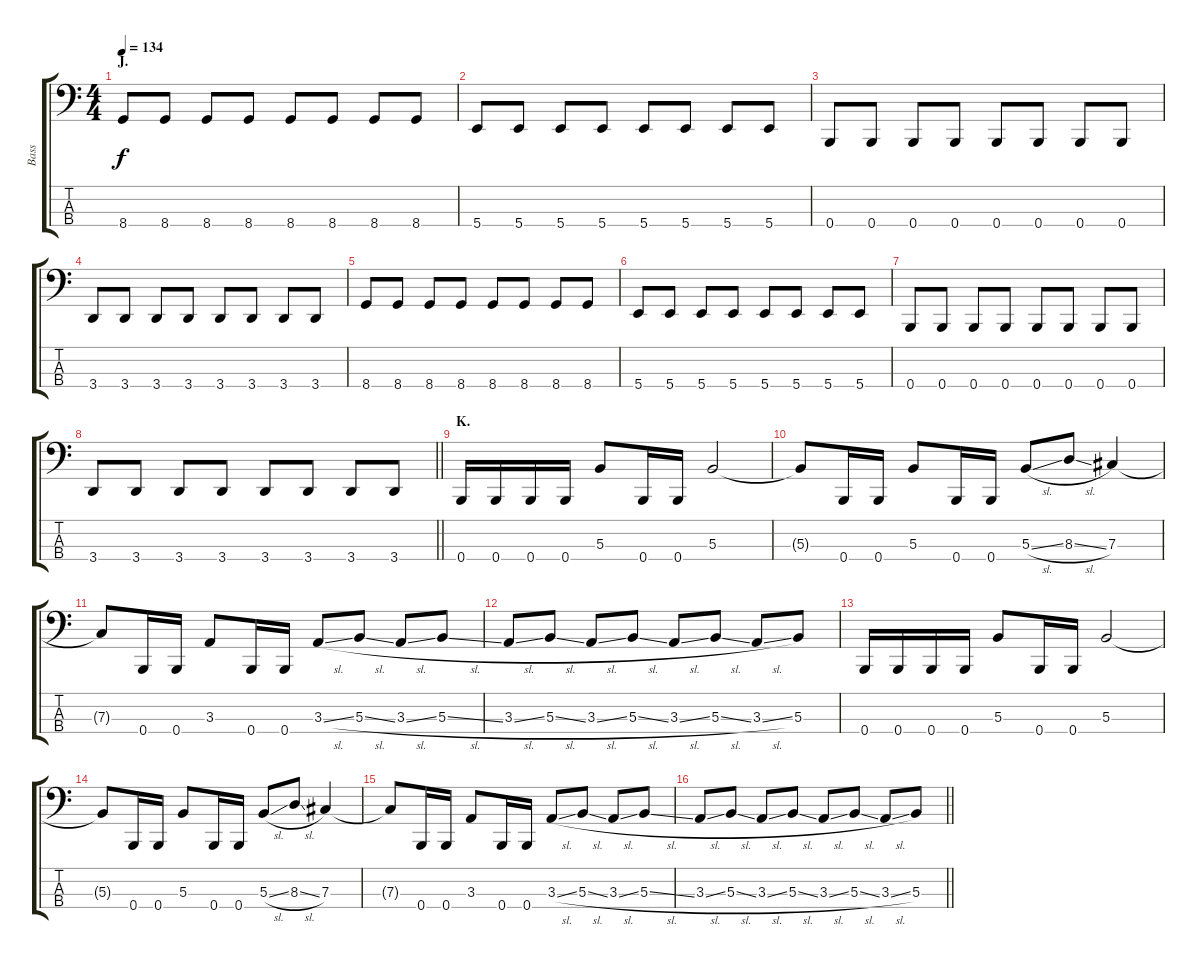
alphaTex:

\track ("Bass" "Bass") {instrument electricbasspick}
\staff {score tabs}
\tuning (E2 B1 Gb1 B0) {hide}
\ts (4 4)
\section ("" "J.")
\tempo 134
\clef f4
\ks c
8.4.8{dy f} 8.4.8 8.4.8 8.4.8 8.4.8 8.4.8 8.4.8 8.4.8 |
5.4.8 5.4.8 5.4.8 5.4.8 5.4.8 5.4.8 5.4.8 5.4.8 |
0.4.8 0.4.8 0.4.8 0.4.8 0.4.8 0.4.8 0.4.8 0.4.8 |
3.4.8 3.4.8 3.4.8 3.4.8 3.4.8 3.4.8 3.4.8 3.4.8 |
8.4.8 8.4.8 8.4.8 8.4.8 8.4.8 8.4.8 8.4.8 8.4.8 |
5.4.8 5.4.8 5.4.8 5.4.8 5.4.8 5.4.8 5.4.8 5.4.8 |
0.4.8 0.4.8 0.4.8 0.4.8 0.4.8 0.4.8 0.4.8 0.4.8 |
\barLineRight lightlight
3.4.8 3.4.8 3.4.8 3.4.8 3.4.8 3.4.8 3.4.8 3.4.8 |
\section ("" "K.")
0.4.16 0.4.16 0.4.16 0.4.16 5.3.8 0.4.16 0.4.16 5.3.2 |
5.3{t}.8 0.4.16 0.4.16 5.3.8 0.4.16 0.4.16 5.3{sl}.8 8.3{sl}.8 7.3.4 |
7.3{t}.8 0.4.16 0.4.16 3.3.8 0.4.16 0.4.16 3.3{sl}.8 5.3{sl}.8 3.3{sl}.8 5.3{sl}.8 |
3.3{sl}.8 5.3{sl}.8 3.3{sl}.8 5.3{sl}.8 3.3{sl}.8 5.3{sl}.8 3.3{sl}.8 5.3.8 |
0.4.16 0.4.16 0.4.16 0.4.16 5.3.8 0.4.16 0.4.16 5.3.2 |
5.3{t}.8 0.4.16 0.4.16 5.3.8 0.4.16 0.4.16 5.3{sl}.8 8.3{sl}.8 7.3.4 |
7.3{t}.8 0.4.16 0.4.16 3.3.8 0.4.16 0.4.16 3.3{sl}.8 5.3{sl}.8 3.3{sl}.8 5.3{sl}.8 |
\barLineRight lightlight
3.3{sl}.8 5.3{sl}.8 3.3{sl}.8 5.3{sl}.8 3.3{sl}.8 5.3{sl}.8 3.3{sl}.8 5.3.8
